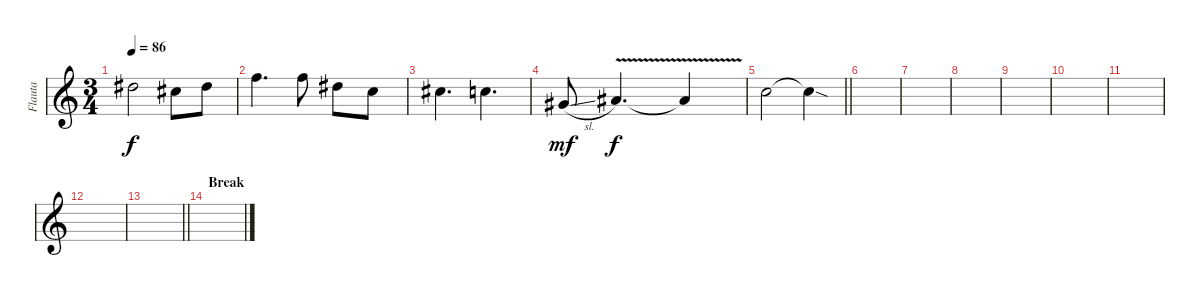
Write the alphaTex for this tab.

\track ("Flauta" "Flauta") {instrument flute}
\staff {score}
\tuning (E5 B4 G4 D4 A3 E3) {hide}
\ts (3 4)
\tempo 86
\clef g2
\ks c
4.2.2{dy f} 6.3.8 4.2.8 |
6.2.4{d} 6.2.8 4.2.8 5.3.8 |
6.3.4{d} 5.3.4{d} |
6.4{sl}.8{dy mf} 8.4{v}.4{d dy f} 8.4{t}.4 |
\barLineRight lightlight
1.2.2 1.2{sod t}.4 |
|
|
|
|
|
|
|
\barLineRight lightlight
|
\section ("" "Break")
